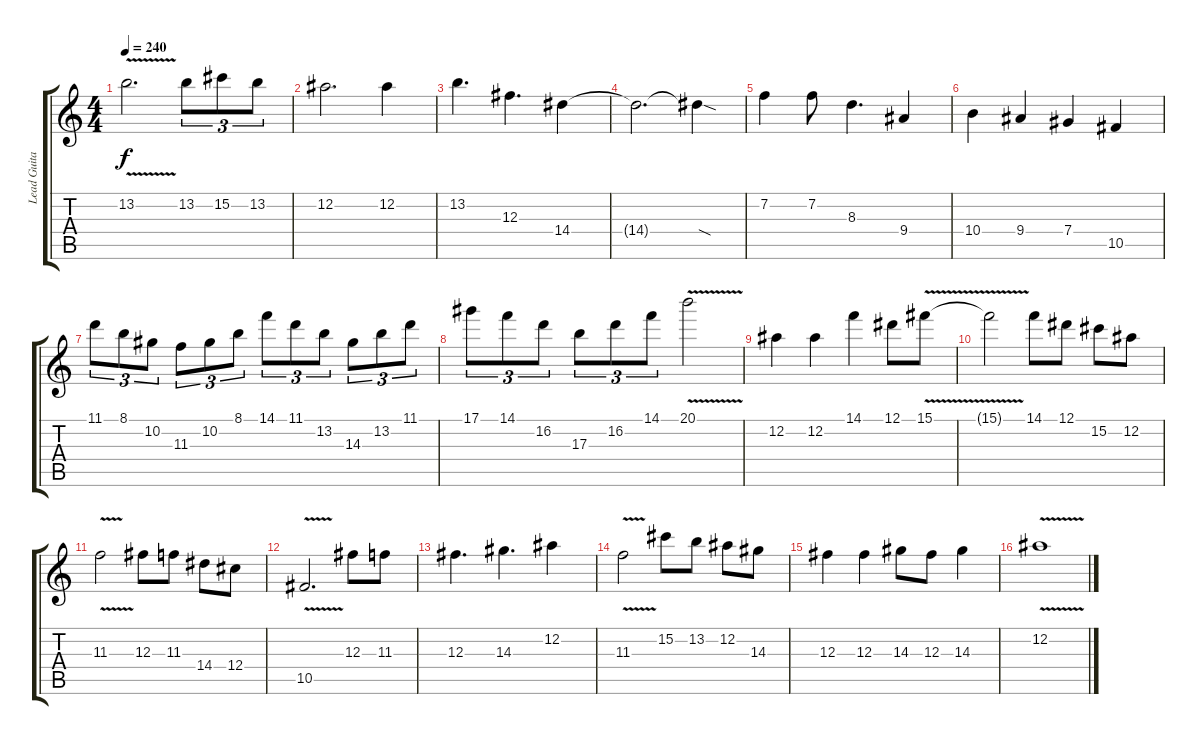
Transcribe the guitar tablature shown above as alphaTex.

\track ("Lead Guitar 1" "Lead Guita") {instrument distortionguitar}
\staff {score tabs}
\tuning (Eb4 Bb3 Gb3 Db3 Ab2 Eb2) {hide}
\ts (4 4)
\tempo 240
\clef g2
\ks c
13.2{v}.2{d dy f} 13.2.8{tu (3 2)} 15.2.8{tu (3 2)} 13.2.8{tu (3 2)} |
12.2.2{d} 12.2.4 |
13.2.4{d} 12.3.4{d} 14.4.4 |
14.4{t}.2{d} 14.4{sod t}.4 |
7.2.4 7.2.8 8.3.4{d} 9.4.4 |
10.4.4 9.4.4 7.4.4 10.5.4 |
11.1.8{tu (3 2)} 8.1.8{tu (3 2)} 10.2.8{tu (3 2)} 11.3.8{tu (3 2)} 10.2.8{tu (3 2)} 8.1.8{tu (3 2)} 14.1.8{tu (3 2)} 11.1.8{tu (3 2)} 13.2.8{tu (3 2)} 14.3.8{tu (3 2)} 13.2.8{tu (3 2)} 11.1.8{tu (3 2)} |
17.1.8{tu (3 2)} 14.1.8{tu (3 2)} 16.2.8{tu (3 2)} 17.3.8{tu (3 2)} 16.2.8{tu (3 2)} 14.1.8{tu (3 2)} 20.1{v}.2 |
12.2.4 12.2.4 14.1.4 12.1.8 15.1{v}.8 |
15.1{t}.2 14.1.8 12.1.8 15.2.8 12.2.8 |
11.3{v}.2 12.3.8 11.3.8 14.4.8 12.4.8 |
10.5{v}.2{d} 12.3.8 11.3.8 |
12.3.4{d} 14.3.4{d} 12.2.4 |
11.3{v}.2 15.2.8 13.2.8 12.2.8 14.3.8 |
12.3.4 12.3.4 14.3.8 12.3.8 14.3.4 |
12.2{v}.1
